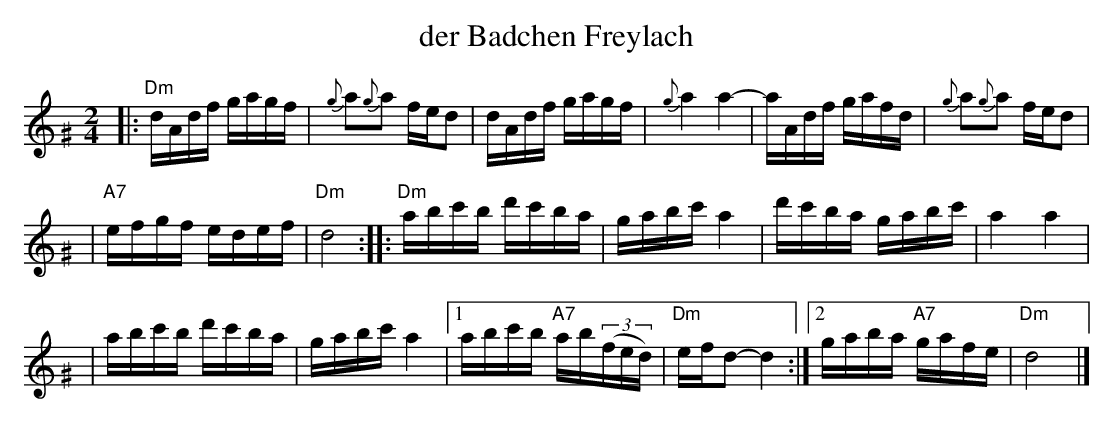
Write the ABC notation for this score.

X:1
T: der Badchen Freylach
M: 2/4
L: 1/16
K: Ddor^G
|: "Dm"dAdf gagf | {g}a2{g}a2 fed2 \
| dAdf gagf | {g}a4 a4- \
| aAdf gafd | {g}a2{g}a2 fed2 |
| "A7"efgf edef | "Dm"d8 \
:: "Dm"abc'b d'c'ba | gabc' a4 \
| d'c'ba gabc' | a4 a4 |
| abc'b d'c'ba | gabc' a4 \
|1 abc'b "A7"ab((3fed) | "Dm"efd2- d4 \
:|2 gaba "A7"gafe | "Dm"d8 |]
